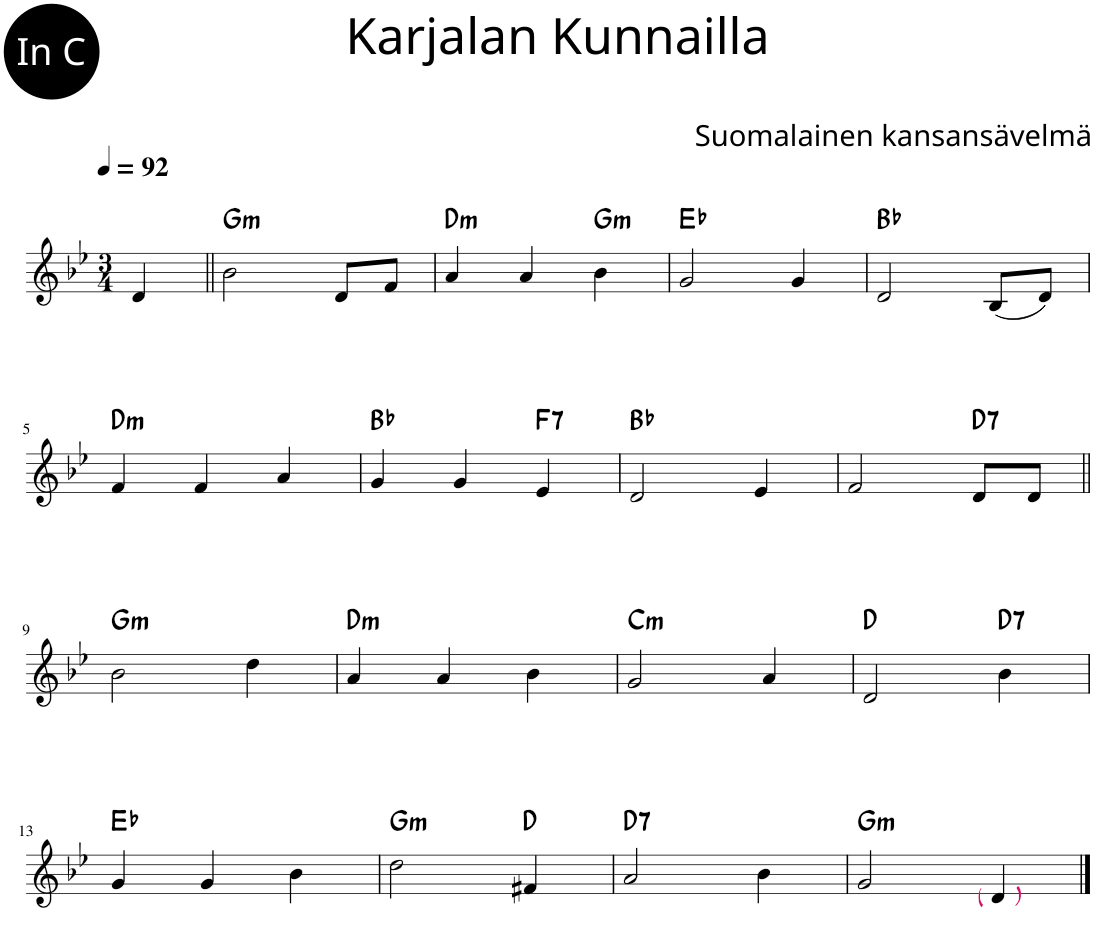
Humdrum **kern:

**kern	**harte
*part1	*part1
*staff1	*
*I"Piano	*
*I'Pno.	*
*clefG2	*
*k[b-e-]	*
*M3/4	*
*MM92	*
=	=
4d/	.
=1||	=1||
!	!LO:H:kt=m
2b-\	G:min
8d/L	.
8f/J	.
=2	=2
!	!LO:H:kt=m
4a/	D:min
4a/	.
!	!LO:H:kt=m
4b-\	G:min
=3	=3
2g/	Eb:maj
4g/	.
=4	=4
2d/	Bb:maj
(8B-/L	.
8d/J)	.
!!LO:LB:g=z
=5	=5
!	!LO:H:kt=m
4f/	D:min
4f/	.
4a/	.
=6	=6
4g/	Bb:maj
4g/	.
!	!LO:H:kt=7
4e-/	F:7
=7	=7
2d/	Bb:maj
4e-/	.
=8	=8
2f/	.
!	!LO:H:kt=7
8d/L	D:7
8d/J	.
!!LO:LB:g=z
=9||	=9||
!	!LO:H:kt=m
2b-\	G:min
4dd\	.
=10	=10
!	!LO:H:kt=m
4a/	D:min
4a/	.
4b-\	.
=11	=11
!	!LO:H:kt=m
2g/	C:min
4a/	.
=12	=12
2d/	D:maj
!	!LO:H:kt=7
4b-\	D:7
!!LO:LB:g=z
=13	=13
4g/	Eb:maj
4g/	.
4b-\	.
=14	=14
!	!LO:H:kt=m
2dd\	G:min
4f#X/	D:maj
=15	=15
!	!LO:H:kt=7
2a/	D:7
4b-\	.
=16	=16
!LO:TX:b:color=#D50B6F:t=(	!LO:H:kt=m
2g/	G:min
!LO:TX:a:color=#D50B6F:t=)	!
4d/	.
==	==
*-	*-
